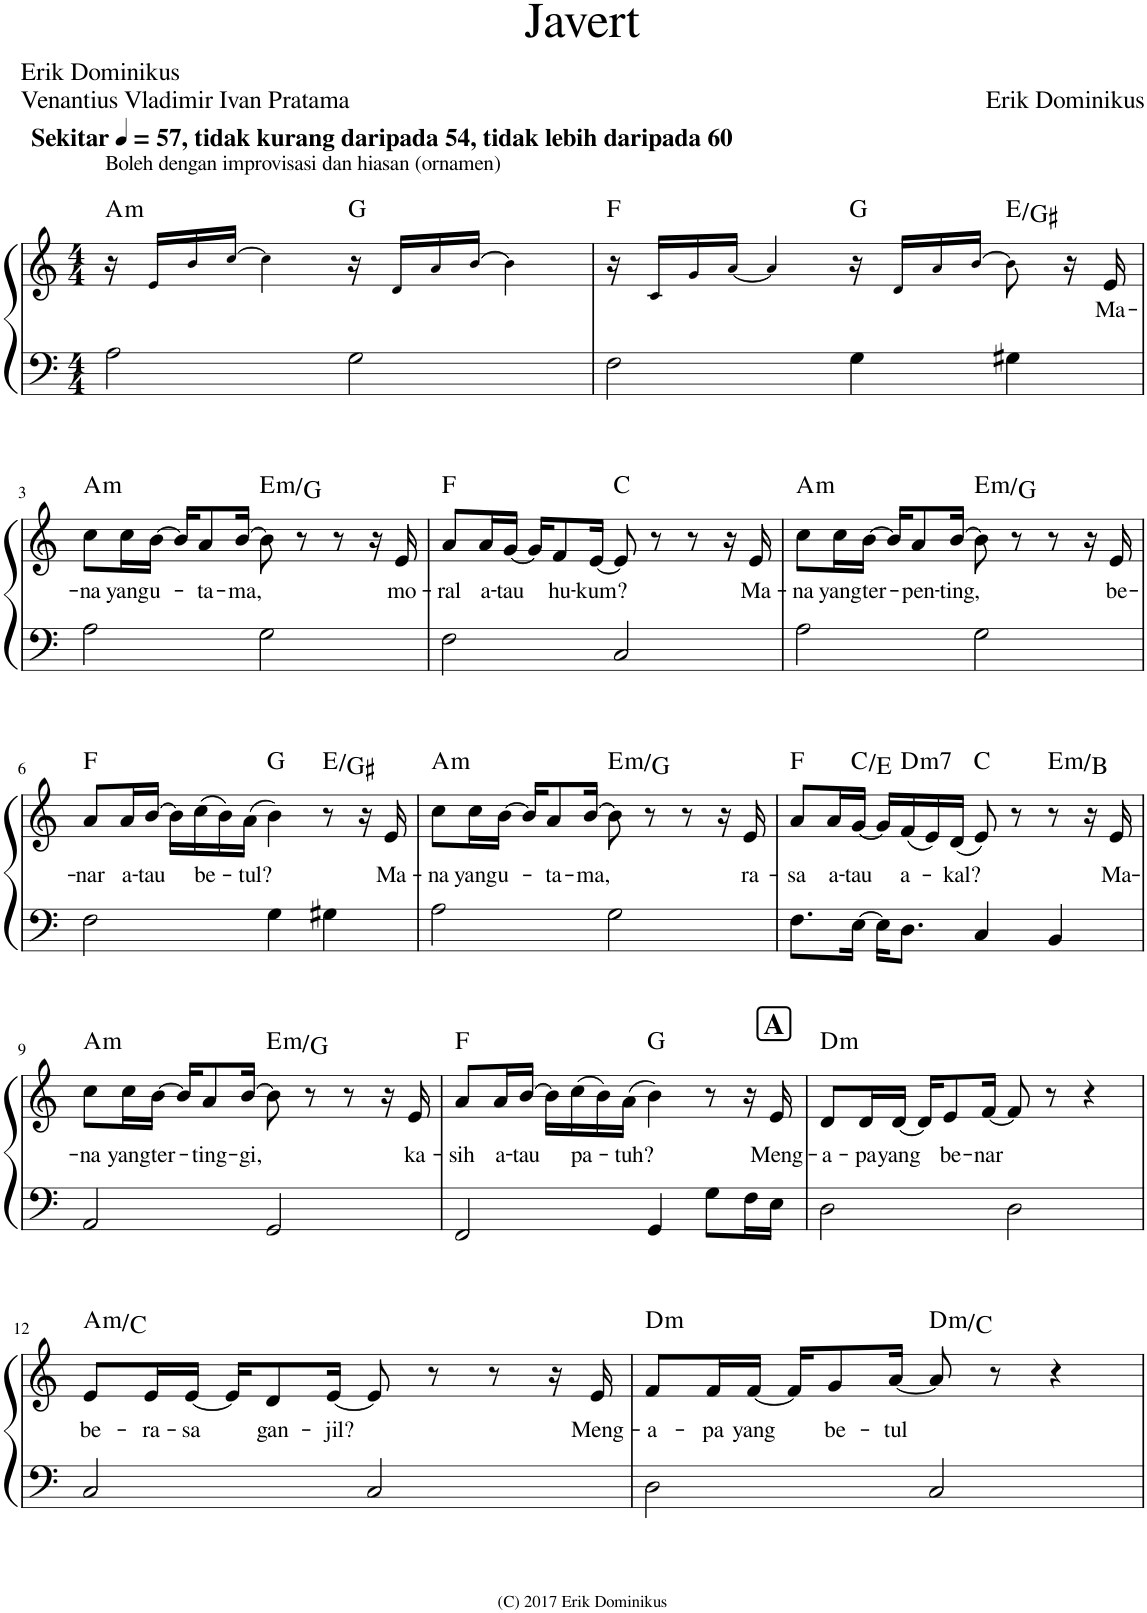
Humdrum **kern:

**kern	**kern	**text	**harte
*part1	*part1	*part1	*part1
*staff2	*staff1	*staff1	*
*I"Piano	*	*	*
*I'Pno.	*	*	*
*clefF4	*clefG2	*	*
*k[]	*k[]	*	*
*M4/4	*M4/4	*	*
*MM57	*MM57	*	*
=1	=1	=1	=1
!	!LO:TX:a:B:t=Sekitar	!	!
!	!LO:TX:a:B:t=, tidak kurang daripada 54, tidak lebih daripada 60	!	!
!	!LO:TX:a:t=Boleh dengan improvisasi dan hiasan (ornamen)	!	!LO:H:kt=m
2A\	16r	.	A:min
.	16e!/LL	.	.
.	16b!/	.	.
.	[16cc!/JJ	.	.
.	4cc!\]	.	.
2G\	16r	.	G:maj
.	16d!/LL	.	.
.	16a!/	.	.
.	[16b!/JJ	.	.
.	4b!\]	.	.
=2	=2	=2	=2
2F\	16r	.	F:maj
.	16c!/LL	.	.
.	16g!/	.	.
.	[16a!/JJ	.	.
.	4a!/]	.	.
4G\	16r	.	G:maj
.	16d!/LL	.	.
.	16a!/	.	.
.	[16b!/JJ	.	.
4G#X\	8b!\]	.	E:maj/3
.	16r	.	.
!	!	!LO:LY:b	!
.	16e/	Ma-	.
!!LO:LB:g=z
=3	=3	=3	=3
!	!	!LO:LY:b	!LO:H:kt=m
2A\	8cc\L	-na	A:min
!	!	!LO:LY:b	!
.	16cc\L	yang	.
!	!	!LO:LY:b	!
.	[16b\JJ	u-	.
.	16b/KL]	.	.
!	!	!LO:LY:b	!
.	8a/	-ta-	.
!	!	!LO:LY:b	!
.	[16b/Jk	-ma,	.
!	!	!	!LO:H:kt=m
2G\	8b\]	.	E:min/b3
.	8r	.	.
.	8r	.	.
.	16r	.	.
!	!	!LO:LY:b	!
.	16e/	mo-	.
=4	=4	=4	=4
!	!	!LO:LY:b	!
2F\	8a/L	-ral	F:maj
!	!	!LO:LY:b	!
.	16a/L	a-	.
!	!	!LO:LY:b	!
.	[16g/JJ	-tau	.
.	16g/KL]	.	.
!	!	!LO:LY:b	!
.	8f/	hu-	.
!	!	!LO:LY:b	!
.	[16e/Jk	-kum?	.
2C/	8e/]	.	C:maj
.	8r	.	.
.	8r	.	.
.	16r	.	.
!	!	!LO:LY:b	!
.	16e/	Ma-	.
=5	=5	=5	=5
!	!	!LO:LY:b	!LO:H:kt=m
2A\	8cc\L	-na	A:min
!	!	!LO:LY:b	!
.	16cc\L	yang	.
!	!	!LO:LY:b	!
.	[16b\JJ	ter-	.
.	16b/KL]	.	.
!	!	!LO:LY:b	!
.	8a/	-pen-	.
!	!	!LO:LY:b	!
.	[16b/Jk	-ting,	.
!	!	!	!LO:H:kt=m
2G\	8b\]	.	E:min/b3
.	8r	.	.
.	8r	.	.
.	16r	.	.
!	!	!LO:LY:b	!
.	16e/	be-	.
!!LO:LB:g=z
=6	=6	=6	=6
!	!	!LO:LY:b	!
2F\	8a/L	-nar	F:maj
!	!	!LO:LY:b	!
.	16a/L	a-	.
!	!	!LO:LY:b	!
.	[16b/JJ	-tau	.
.	16b\LL]	.	.
!	!	!LO:LY:b	!
.	(16cc\	be-	.
.	16b\)	.	.
!	!	!LO:LY:b	!
.	(16a\JJ	-tul?	.
4G\	4b\)	.	G:maj
4G#X\	8r	.	E:maj/3
.	16r	.	.
!	!	!LO:LY:b	!
.	16e/	Ma-	.
=7	=7	=7	=7
!	!	!LO:LY:b	!LO:H:kt=m
2A\	8cc\L	-na	A:min
!	!	!LO:LY:b	!
.	16cc\L	yang	.
!	!	!LO:LY:b	!
.	[16b\JJ	u-	.
.	16b/KL]	.	.
!	!	!LO:LY:b	!
.	8a/	-ta-	.
!	!	!LO:LY:b	!
.	[16b/Jk	-ma,	.
!	!	!	!LO:H:kt=m
2G\	8b\]	.	E:min/b3
.	8r	.	.
.	8r	.	.
.	16r	.	.
!	!	!LO:LY:b	!
.	16e/	ra-	.
=8	=8	=8	=8
!	!	!LO:LY:b	!
8.F\L	8a/L	-sa	F:maj
!	!	!LO:LY:b	!
.	16a/L	a-	.
!	!	!LO:LY:b	!
[16E\Jk	[16g/JJ	-tau	C:maj/3
16E\KL]	16g/LL]	.	.
!	!	!LO:LY:b	!LO:H:kt=m7
8.D\J	(16f/	a-	D:min7
.	16e/)	.	.
!	!	!LO:LY:b	!
.	(16d/JJ	-kal?	.
4C/	8e/)	.	C:maj
.	8r	.	.
!	!	!	!LO:H:kt=m
4BB/	8r	.	E:min/5
.	16r	.	.
!	!	!LO:LY:b	!
.	16e/	Ma-	.
!!LO:LB:g=z
=9	=9	=9	=9
!	!	!LO:LY:b	!LO:H:kt=m
2AA/	8cc\L	-na	A:min
!	!	!LO:LY:b	!
.	16cc\L	yang	.
!	!	!LO:LY:b	!
.	[16b\JJ	ter-	.
.	16b/KL]	.	.
!	!	!LO:LY:b	!
.	8a/	-ting-	.
!	!	!LO:LY:b	!
.	[16b/Jk	-gi,	.
!	!	!	!LO:H:kt=m
2GG/	8b\]	.	E:min/b3
.	8r	.	.
.	8r	.	.
.	16r	.	.
!	!	!LO:LY:b	!
.	16e/	ka-	.
=10	=10	=10	=10
!	!	!LO:LY:b	!
2FF/	8a/L	-sih	F:maj
!	!	!LO:LY:b	!
.	16a/L	a-	.
!	!	!LO:LY:b	!
.	[16b/JJ	-tau	.
.	16b\LL]	.	.
!	!	!LO:LY:b	!
.	(16cc\	pa-	.
.	16b\)	.	.
!	!	!LO:LY:b	!
.	(16a\JJ	-tuh?	.
4GG/	4b\)	.	G:maj
8G\L	8r	.	.
16F\L	16r	.	.
!	!	!LO:LY:b	!
16E\JJ	16e/	Meng-	.
!!LO:REH:place=s1:a:B:cj:fs=14:t=A
=11	=11	=11	=11
!	!	!LO:LY:b	!LO:H:kt=m
2D\	8d/L	-a-	D:min
!	!	!LO:LY:b	!
.	16d/L	-pa	.
!	!	!LO:LY:b	!
.	[16d/JJ	yang	.
.	16d/KL]	.	.
!	!	!LO:LY:b	!
.	8e/	be-	.
!	!	!LO:LY:b	!
.	[16f/Jk	-nar	.
2D\	8f/]	.	.
.	8r	.	.
.	4r	.	.
!!LO:LB:g=z
=12	=12	=12	=12
!	!	!LO:LY:b	!LO:H:kt=m
2C/	8e/L	be-	A:min/b3
!	!	!LO:LY:b	!
.	16e/L	-ra-	.
!	!	!LO:LY:b	!
.	[16e/JJ	-sa	.
.	16e/KL]	.	.
!	!	!LO:LY:b	!
.	8d/	gan-	.
!	!	!LO:LY:b	!
.	[16e/Jk	-jil?	.
2C/	8e/]	.	.
.	8r	.	.
.	8r	.	.
.	16r	.	.
!	!	!LO:LY:b	!
.	16e/	Meng-	.
=13	=13	=13	=13
!	!	!LO:LY:b	!LO:H:kt=m
2D\	8f/L	-a-	D:min
!	!	!LO:LY:b	!
.	16f/L	-pa	.
!	!	!LO:LY:b	!
.	[16f/JJ	yang	.
.	16f/KL]	.	.
!	!	!LO:LY:b	!
.	8g/	be-	.
!	!	!LO:LY:b	!
.	[16a/Jk	-tul	.
!	!	!	!LO:H:kt=m
2C/	8a/]	.	D:min/b7
.	8r	.	.
.	4r	.	.
=	=	=	=
*-	*-	*-	*-
